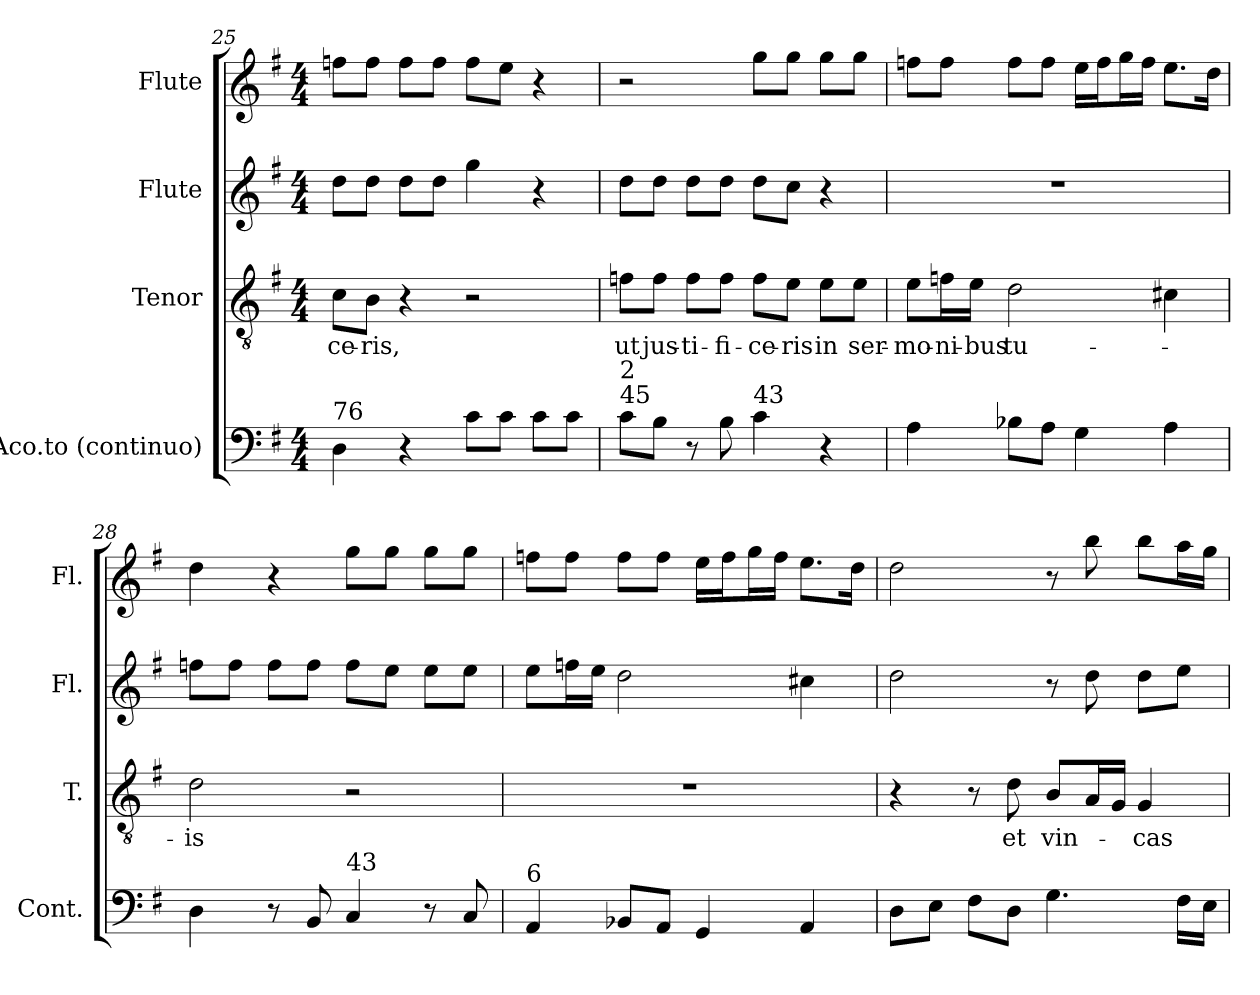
**kern	**kern	**text	**kern	**kern
*part4	*part3	*part3	*part2	*part1
*staff4	*staff3	*staff3	*staff2	*staff1
*I"Aco.to (continuo)	*I"Tenor	*	*I"Flute	*I"Flute
*I'Cont.	*I'T.	*	*I'Fl.	*I'Fl.
!!LO:LB:g=z
*clefF4	*clefGv2	*	*clefG2	*clefG2
*	*ITrd7c12	*	*	*
*k[f#]	*k[f#]	*	*k[f#]	*k[f#]
*G:	*G:	*	*G:	*G:
*M4/4	*M4/4	*	*M4/4	*M4/4
=25	=25	=25	=25	=25
!LO:TX:a:t=76	!	!	!	!
!	!	!LO:LY:b:color=#000000	!	!
4Di\	8Ci\L	-ce-	8ddi\L	8ffni\L
!	!	!LO:LY:b:color=#000000	!	!
.	8BBi\J	-ris,	8ddi\J	8ffi\J
4r	4r	.	8ddi\L	8ffi\L
.	.	.	8ddi\J	8ffi\J
8ci\L	2r	.	4ggi\	8ffi\L
8ci\J	.	.	.	8eei\J
8ci\L	.	.	4r	4r
8ci\J	.	.	.	.
=26	=26	=26	=26	=26
!LO:TX:a:t=45	!	!	!	!
!LO:TX:t=2	!	!	!	!
!	!	!LO:LY:b:color=#000000	!	!
8ci\L	8Fni\L	ut	8ddi\L	2r
!	!	!LO:LY:b:color=#000000	!	!
8Bi\J	8Fi\J	jus-	8ddi\J	.
!	!	!LO:LY:b:color=#000000	!	!
8r	8Fi\L	-ti-	8ddi\L	.
!	!	!LO:LY:b:color=#000000	!	!
8Bi\	8Fi\J	-fi-	8ddi\J	.
!LO:TX:a:t=43	!	!	!	!
!	!	!LO:LY:b:color=#000000	!	!
4ci\	8Fi\L	-ce-	8ddi\L	8ggi\L
!	!	!LO:LY:b:color=#000000	!	!
.	8Ei\J	-ris	8cci\J	8ggi\J
!	!	!LO:LY:b:color=#000000	!	!
4r	8Ei\L	in	4r	8ggi\L
!	!	!LO:LY:b:color=#000000	!	!
.	8Ei\J	ser-	.	8ggi\J
=27	=27	=27	=27	=27
!	!	!LO:LY:b:color=#000000	!	!
4Ai\	8Ei\L	-mo-	1r	8ffni\L
!	!	!LO:LY:b:color=#000000	!	!
.	16Fni\L	-ni-	.	8ffi\J
!	!	!LO:LY:b:color=#000000	!	!
.	16Ei\JJ	-bus	.	.
!	!	!LO:LY:b:color=#000000	!	!
8B-Xi\L	2Di\	tu-	.	8ffi\L
8Ai\J	.	.	.	8ffi\J
4Gi\	.	.	.	16eei\LL
.	.	.	.	16ffi\J
.	.	.	.	16ggi\L
.	.	.	.	16ffi\JJ
4Ai\	4C#Xi\	.	.	8.eei\L
.	.	.	.	16ddi\Jk
!!LO:LB:g=z
=28	=28	=28	=28	=28
!	!	!LO:LY:b:color=#000000	!	!
4Di\	2Di\	-is	8ffni\L	4ddi\
.	.	.	8ffi\J	.
8r	.	.	8ffi\L	4r
8BBi/	.	.	8ffi\J	.
!LO:TX:a:t=43	!	!	!	!
4Ci/	2r	.	8ffi\L	8ggi\L
.	.	.	8eei\J	8ggi\J
8r	.	.	8eei\L	8ggi\L
8Ci/	.	.	8eei\J	8ggi\J
=29	=29	=29	=29	=29
!LO:TX:a:t=6	!	!	!	!
4AAi/	1r	.	8eei\L	8ffni\L
.	.	.	16ffni\L	8ffi\J
.	.	.	16eei\JJ	.
8BB-Xi/L	.	.	2ddi\	8ffi\L
8AAi/J	.	.	.	8ffi\J
4GGi/	.	.	.	16eei\LL
.	.	.	.	16ffi\J
.	.	.	.	16ggi\L
.	.	.	.	16ffi\JJ
4AAi/	.	.	4cc#Xi\	8.eei\L
.	.	.	.	16ddi\Jk
=30	=30	=30	=30	=30
8Di\L	4r	.	2ddi\	2ddi\
8Ei\J	.	.	.	.
8F#i\L	8r	.	.	.
!	!	!LO:LY:b:color=#000000	!	!
8Di\J	8Di\	et	.	.
!	!	!LO:LY:b:color=#000000	!	!
4.Gi\	8BBi/L	vin-	8r	8r
.	16AAi/L	.	8ddi\	8bbi\
.	16GGi/JJ	.	.	.
!	!	!LO:LY:b:color=#000000	!	!
.	4GGi/	-cas	8ddi\L	8bbi\L
16F#i\LL	.	.	8eei\J	16aai\L
16Ei\JJ	.	.	.	16ggi\JJ
=	=	=	=	=
*-	*-	*-	*-	*-
